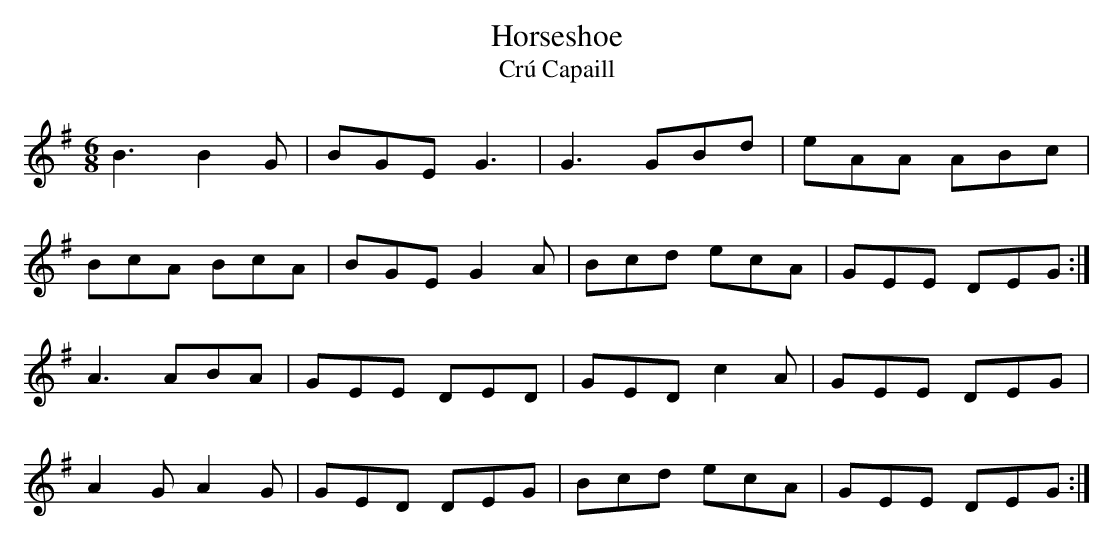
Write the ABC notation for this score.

X:1
T: Horseshoe
T: Cr\'u Capaill
L: 1/8
M: 6/8
K: Em
B3 B2G|BGE G3|G3 GBd|eAA ABc|
BcA BcA|BGE G2A|Bcd ecA|GEE DEG :|
A3 ABA|GEE DED|GED c2A|GEE DEG|
A2GA2G|GED DEG|Bcd ecA|GEE DEG :|
